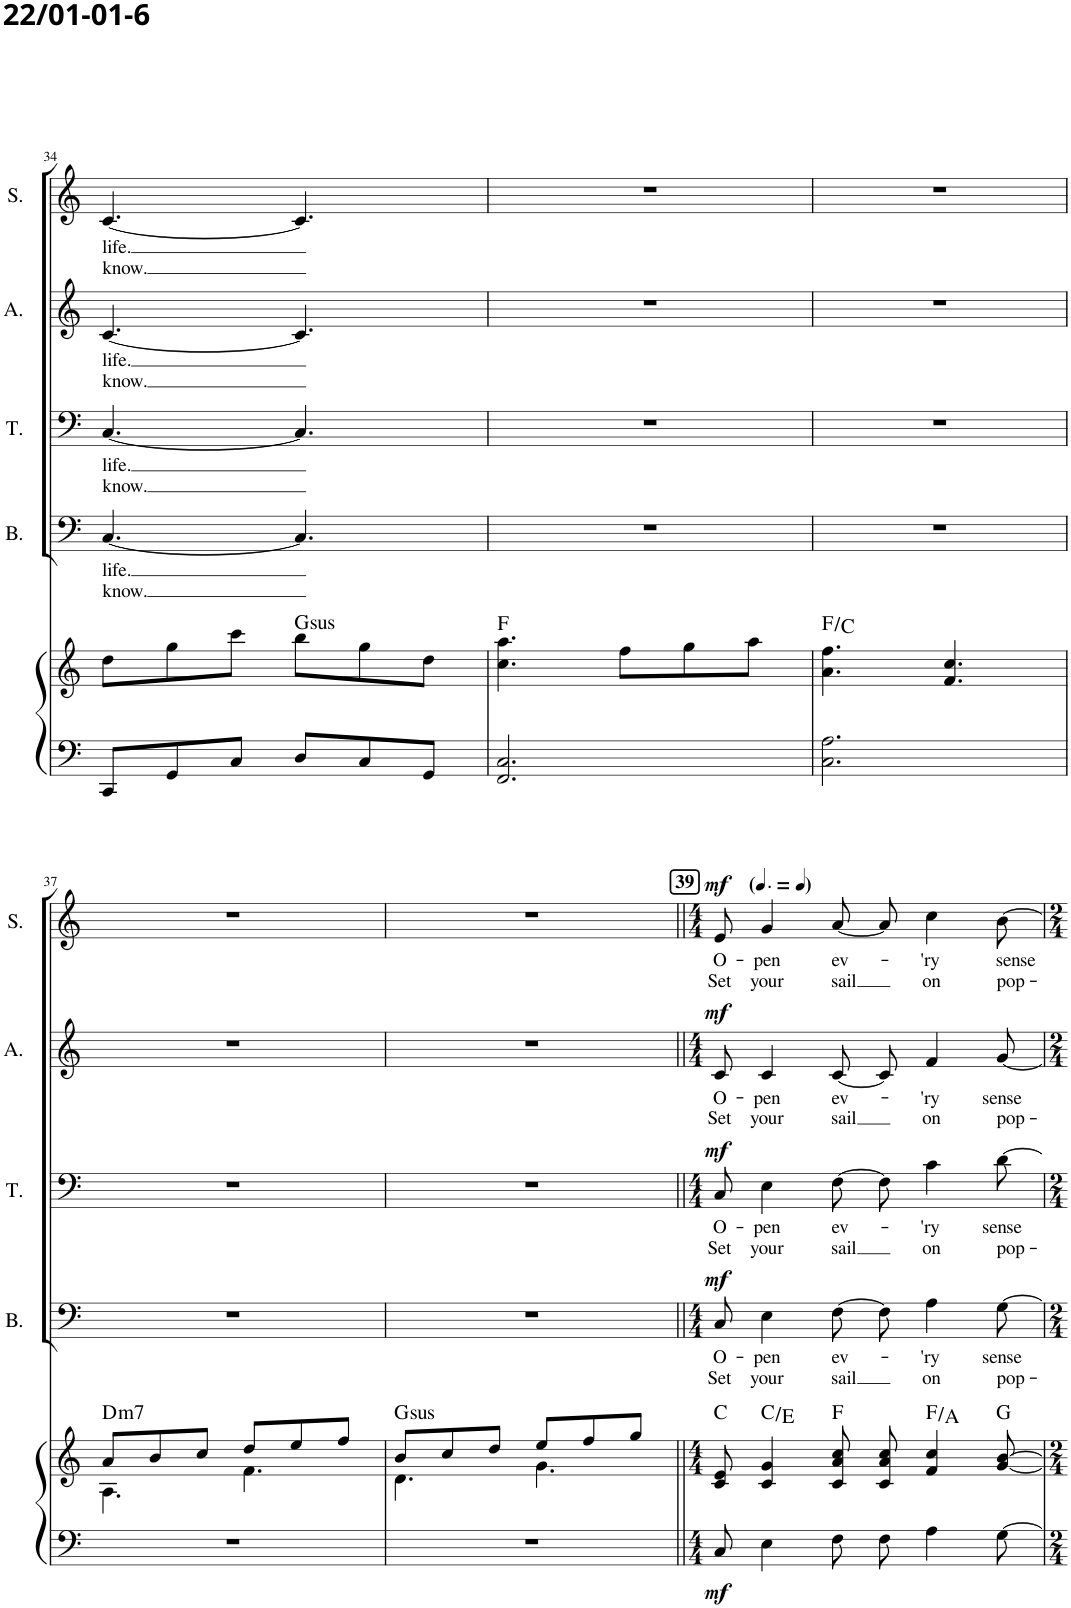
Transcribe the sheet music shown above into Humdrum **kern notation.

**kern	**kern	**dynam	**harte	**kern	**text	**text	**dynam	**kern	**text	**text	**dynam	**kern	**text	**text	**dynam	**kern	**text	**text	**dynam
*part5	*part5	*part5	*part5	*part4	*part4	*part4	*part4	*part3	*part3	*part3	*part3	*part2	*part2	*part2	*part2	*part1	*part1	*part1	*part1
*staff6	*staff5	*staff5/6	*	*staff4	*staff4	*staff4	*staff4	*staff3	*staff3	*staff3	*staff3	*staff2	*staff2	*staff2	*staff2	*staff1	*staff1	*staff1	*staff1
*I"Piano	*	*	*	*I"Bass	*	*	*	*I"Tenor	*	*	*	*I"Alto	*	*	*	*I"Soprano	*	*	*
*I'Pno	*	*	*	*I'B.	*	*	*	*I'T.	*	*	*	*I'A.	*	*	*	*I'S.	*	*	*
!!LO:PB:g=z
*clefF4	*clefG2	*	*	*clefF4	*	*	*	*clefF4	*	*	*	*clefG2	*	*	*	*clefG2	*	*	*
*k[]	*k[]	*	*	*k[]	*	*	*	*k[]	*	*	*	*k[]	*	*	*	*k[]	*	*	*
*M6/8	*M6/8	*	*	*M6/8	*	*	*	*M6/8	*	*	*	*M6/8	*	*	*	*M6/8	*	*	*
=34	=34	=34	=34	=34	=34	=34	=34	=34	=34	=34	=34	=34	=34	=34	=34	=34	=34	=34	=34
!	!	!	!	!	!LO:LY:b	!LO:LY:b	!	!	!LO:LY:b	!LO:LY:b	!	!	!LO:LY:b	!LO:LY:b	!	!	!LO:LY:b	!LO:LY:b	!
8CC/L	8dd\L	.	.	[4.C/	life.	know.	.	[4.C/	life.	know.	.	[4.c/	life.	know.	.	[4.c/	life.	know.	.
8GG/	8gg\	.	.	.	.	.	.	.	.	.	.	.	.	.	.	.	.	.	.
8C/J	8ccc\J	.	.	.	.	.	.	.	.	.	.	.	.	.	.	.	.	.	.
!	!	!	!LO:H:kt=sus	!	!	!	!	!	!	!	!	!	!	!	!	!	!	!	!
8D/L	8bb\L	.	G:sus4	4.C/]	.	.	.	4.C/]	.	.	.	4.c/]	.	.	.	4.c/]	.	.	.
8C/	8gg\	.	.	.	.	.	.	.	.	.	.	.	.	.	.	.	.	.	.
8GG/J	8dd\J	.	.	.	.	.	.	.	.	.	.	.	.	.	.	.	.	.	.
=35	=35	=35	=35	=35	=35	=35	=35	=35	=35	=35	=35	=35	=35	=35	=35	=35	=35	=35	=35
2.FF/ 2.C/	4.cc\ 4.aa\	.	F:maj	2.r	.	.	.	2.r	.	.	.	2.r	.	.	.	2.r	.	.	.
.	8ff\L	.	.	.	.	.	.	.	.	.	.	.	.	.	.	.	.	.	.
.	8gg\	.	.	.	.	.	.	.	.	.	.	.	.	.	.	.	.	.	.
.	8aa\J	.	.	.	.	.	.	.	.	.	.	.	.	.	.	.	.	.	.
=36	=36	=36	=36	=36	=36	=36	=36	=36	=36	=36	=36	=36	=36	=36	=36	=36	=36	=36	=36
2.C\ 2.A\	4.a\ 4.ff\	.	F:maj/5	2.r	.	.	.	2.r	.	.	.	2.r	.	.	.	2.r	.	.	.
.	4.f/ 4.cc/	.	.	.	.	.	.	.	.	.	.	.	.	.	.	.	.	.	.
!!LO:LB:g=z
=37	=37	=37	=37	=37	=37	=37	=37	=37	=37	=37	=37	=37	=37	=37	=37	=37	=37	=37	=37
*	*^	*	*	*	*	*	*	*	*	*	*	*	*	*	*	*	*	*	*
!	!	!	!	!LO:H:kt=m7	!	!	!	!	!	!	!	!	!	!	!	!	!	!	!	!
2.r	8a/L	4.A\	.	D:min7	2.r	.	.	.	2.r	.	.	.	2.r	.	.	.	2.r	.	.	.
.	8b/	.	.	.	.	.	.	.	.	.	.	.	.	.	.	.	.	.	.	.
.	8cc/J	.	.	.	.	.	.	.	.	.	.	.	.	.	.	.	.	.	.	.
.	8dd/L	4.f\	.	.	.	.	.	.	.	.	.	.	.	.	.	.	.	.	.	.
.	8ee/	.	.	.	.	.	.	.	.	.	.	.	.	.	.	.	.	.	.	.
.	8ff/J	.	.	.	.	.	.	.	.	.	.	.	.	.	.	.	.	.	.	.
=38	=38	=38	=38	=38	=38	=38	=38	=38	=38	=38	=38	=38	=38	=38	=38	=38	=38	=38	=38	=38
!	!	!	!	!LO:H:kt=sus	!	!	!	!	!	!	!	!	!	!	!	!	!	!	!	!
2.r	8b/L	4.d\	.	G:sus4	2.r	.	.	.	2.r	.	.	.	2.r	.	.	.	2.r	.	.	.
.	8cc/	.	.	.	.	.	.	.	.	.	.	.	.	.	.	.	.	.	.	.
.	8dd/J	.	.	.	.	.	.	.	.	.	.	.	.	.	.	.	.	.	.	.
.	8ee/L	4.g\	.	.	.	.	.	.	.	.	.	.	.	.	.	.	.	.	.	.
.	8ff/	.	.	.	.	.	.	.	.	.	.	.	.	.	.	.	.	.	.	.
.	8gg/J	.	.	.	.	.	.	.	.	.	.	.	.	.	.	.	.	.	.	.
*	*v	*v	*	*	*	*	*	*	*	*	*	*	*	*	*	*	*	*	*	*
=39||	=39||	=39||	=39||	=39||	=39||	=39||	=39||	=39||	=39||	=39||	=39||	=39||	=39||	=39||	=39||	=39||	=39||	=39||	=39||
!!LO:REH:place=s1:a:B:cj:fs=11:t=39
*M4/4	*M4/4	*	*	*M4/4	*	*	*	*M4/4	*	*	*	*M4/4	*	*	*	*M4/4	*	*	*
!	!	!LO:DY:b=2	!	!	!LO:LY:b	!LO:LY:b	!LO:DY:a	!	!LO:LY:b	!LO:LY:b	!LO:DY:a	!	!LO:LY:b	!LO:LY:b	!LO:DY:a	!	!LO:LY:b	!LO:LY:b	!LO:DY:a
8C/	8c/ 8e/	mf	C:maj	8C/	O-	Set	mf	8C/	O-	Set	mf	8c/	O-	Set	mf	8e/	O-	Set	mf
!	!	!	!	!	!LO:LY:b	!LO:LY:b	!	!	!LO:LY:b	!LO:LY:b	!	!	!LO:LY:b	!LO:LY:b	!	!	!LO:LY:b	!LO:LY:b	!
4E\	4c/ 4g/	.	C:maj/3	4E\	-pen	your	.	4E\	-pen	your	.	4c/	-pen	your	.	4g/	-pen	your	.
!	!	!	!	!	!LO:LY:b	!LO:LY:b	!	!	!LO:LY:b	!LO:LY:b	!	!	!LO:LY:b	!LO:LY:b	!	!	!LO:LY:b	!LO:LY:b	!
8F\	8c/ 8a/ 8cc/	.	F:maj	[8F\	ev-	sail	.	[8F\	ev-	sail	.	[8c/	ev-	sail	.	[8a/	ev-	sail	.
8F\	8c/ 8a/ 8cc/	.	.	8F\]	.	.	.	8F\]	.	.	.	8c/]	.	.	.	8a/]	.	.	.
!	!	!	!	!	!LO:LY:b	!LO:LY:b	!	!	!LO:LY:b	!LO:LY:b	!	!	!LO:LY:b	!LO:LY:b	!	!	!LO:LY:b	!LO:LY:b	!
4A\	4f/ 4cc/	.	F:maj/3	4A\	-'ry	on	.	4c\	-'ry	on	.	4f/	-'ry	on	.	4cc\	-'ry	on	.
!	!	!	!	!	!LO:LY:b	!LO:LY:b	!	!	!LO:LY:b	!LO:LY:b	!	!	!LO:LY:b	!LO:LY:b	!	!	!LO:LY:b	!LO:LY:b	!
[8G\	[8g/ [8b/	.	G:maj	[8G\	sense	pop-	.	[8d\	sense	pop-	.	[8g/	sense	pop-	.	[8b\	sense	pop-	.
=	=	=	=	=	=	=	=	=	=	=	=	=	=	=	=	=	=	=	=
*-	*-	*-	*-	*-	*-	*-	*-	*-	*-	*-	*-	*-	*-	*-	*-	*-	*-	*-	*-
